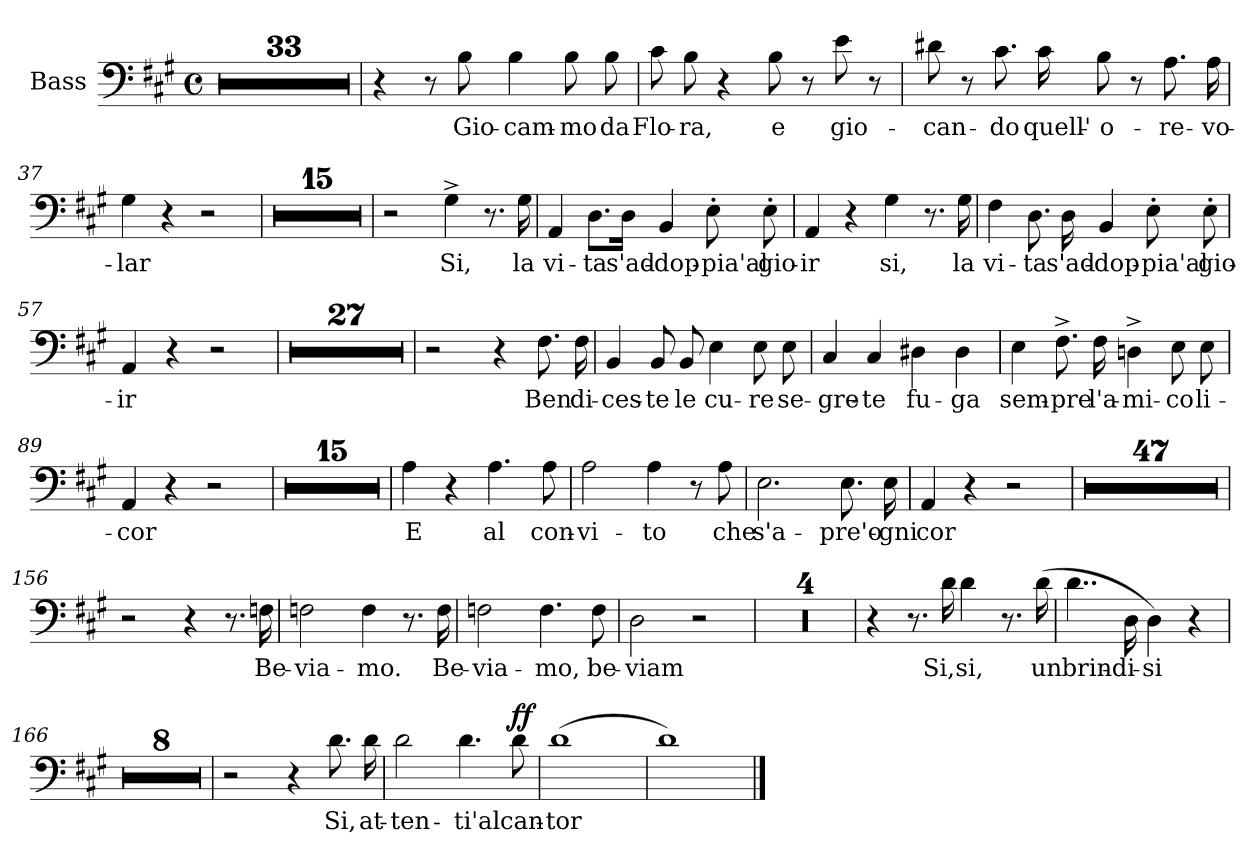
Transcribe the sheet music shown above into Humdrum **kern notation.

**kern	**text	**dynam
*part1	*part1	*part1
*staff1	*staff1	*staff1
*I"Bass	*	*
*I'B.	*	*
*clefF4	*	*
*k[f#c#g#]	*	*
*A:	*	*
*M4/4	*	*
*met(c)	*	*
=1	=1	=1
1r	.	.
=2	=2	=2
1r	.	.
=3	=3	=3
1r	.	.
=4	=4	=4
1r	.	.
=5	=5	=5
1r	.	.
!!LO:PB:g=z
=6	=6	=6
1r	.	.
=7	=7	=7
1r	.	.
=8	=8	=8
1r	.	.
=9	=9	=9
1r	.	.
=10	=10	=10
1r	.	.
=11	=11	=11
1r	.	.
=12	=12	=12
1r	.	.
!!LO:LB:g=z
=13	=13	=13
1r	.	.
=14	=14	=14
1r	.	.
=15	=15	=15
1r	.	.
=16	=16	=16
1r	.	.
=17	=17	=17
1r	.	.
=18	=18	=18
1r	.	.
=19	=19	=19
1r	.	.
!!LO:LB:g=z
=20	=20	=20
1r	.	.
=21	=21	=21
1r	.	.
=22	=22	=22
1r	.	.
=23	=23	=23
1r	.	.
=24	=24	=24
1r	.	.
=25	=25	=25
1r	.	.
!!LO:LB:g=z
=26	=26	=26
1r	.	.
=27	=27	=27
1r	.	.
=28	=28	=28
1r	.	.
=29	=29	=29
1r	.	.
=30	=30	=30
1r	.	.
=31	=31	=31
1r	.	.
!!LO:PB:g=z
=32	=32	=32
1r	.	.
=33	=33	=33
1r	.	.
=34	=34	=34
4r	.	.
8r	.	.
8B\	Gio-	.
4B\	-cam-	.
8B\	-mo	.
8B\	da	.
=35	=35	=35
8c#\	Flo-	.
8B\	-ra,	.
4r	.	.
8B\	e	.
8r	.	.
8e\	gio-	.
8r	.	.
!!LO:LB:g=z
=36	=36	=36
8d#X\	-can-	.
8r	.	.
8.c#\	-do	.
16c#\	quell'-	.
8B\	-o-	.
8r	.	.
8.A\	-re-	.
16A\	-vo-	.
=37	=37	=37
4G#\	-lar	.
4r	.	.
2r	.	.
=38	=38	=38
1r	.	.
=39	=39	=39
1r	.	.
=40	=40	=40
1r	.	.
!!LO:LB:g=z
=41	=41	=41
1r	.	.
=42	=42	=42
1r	.	.
=43	=43	=43
1r	.	.
=44	=44	=44
1r	.	.
=45	=45	=45
1r	.	.
=46	=46	=46
1r	.	.
!!LO:PB:g=z
=47	=47	=47
1r	.	.
=48	=48	=48
1r	.	.
=49	=49	=49
1r	.	.
=50	=50	=50
1r	.	.
=51	=51	=51
1r	.	.
=52	=52	=52
1r	.	.
=53	=53	=53
2r	.	.
4G#^\	Si,	.
8.r	.	.
16G#\	la	.
!!LO:PB:g=z
=54	=54	=54
4AA/	vi-	.
8.D\L	-ta	.
16D\Jk	s'ad-	.
4BB/	-dop-	.
8E'\	-pia'al	.
8E'\	gio-	.
=55	=55	=55
4AA/	-ir	.
4r	.	.
4G#\	si,	.
8.r	.	.
16G#\	la	.
=56	=56	=56
4F#\	vi-	.
8.D\	-ta	.
16D\	s'ad-	.
4BB/	-dop-	.
8E'\	-pia'al	.
8E'\	gio-	.
=57	=57	=57
4AA/	-ir	.
4r	.	.
2r	.	.
=58	=58	=58
1r	.	.
!!LO:LB:g=z
=59	=59	=59
1r	.	.
=60	=60	=60
1r	.	.
=61	=61	=61
1r	.	.
=62	=62	=62
1r	.	.
=63	=63	=63
1r	.	.
!!LO:LB:g=z
=64	=64	=64
1r	.	.
=65	=65	=65
1r	.	.
=66	=66	=66
1r	.	.
=67	=67	=67
1r	.	.
=68	=68	=68
1r	.	.
!!LO:PB:g=z
=69	=69	=69
1r	.	.
=70	=70	=70
1r	.	.
=71	=71	=71
1r	.	.
=72	=72	=72
1r	.	.
=73	=73	=73
1r	.	.
=74	=74	=74
1r	.	.
!!LO:LB:g=z
=75	=75	=75
1r	.	.
=76	=76	=76
1r	.	.
=77	=77	=77
1r	.	.
=78	=78	=78
1r	.	.
=79	=79	=79
1r	.	.
=80	=80	=80
1r	.	.
=81	=81	=81
1r	.	.
=82	=82	=82
1r	.	.
=83	=83	=83
1r	.	.
=84	=84	=84
1r	.	.
!!LO:PB:g=z
=85	=85	=85
2r	.	.
4r	.	.
8.F#\	Ben	.
16F#\	di-	.
=86	=86	=86
4BB/	-ces-	.
8BB/	-te	.
8BB/	le	.
4E\	cu-	.
8E\	-re	.
8E\	se-	.
=87	=87	=87
4C#/	-gre-	.
4C#/	-te	.
4D#X\	fu-	.
4D#\	-ga	.
=88	=88	=88
4E\	sem-	.
8.F#^\	-pre	.
16F#\	l'a-	.
4Dn^\	-mi-	.
8E\	-co	.
8E\	li-	.
=89	=89	=89
4AA/	-cor	.
4r	.	.
2r	.	.
=90	=90	=90
1r	.	.
!!LO:LB:g=z
=91	=91	=91
1r	.	.
=92	=92	=92
1r	.	.
=93	=93	=93
1r	.	.
=94	=94	=94
1r	.	.
=95	=95	=95
1r	.	.
=96	=96	=96
1r	.	.
=97	=97	=97
1r	.	.
!!LO:LB:g=z
=98	=98	=98
1r	.	.
=99	=99	=99
1r	.	.
=100	=100	=100
1r	.	.
=101	=101	=101
1r	.	.
=102	=102	=102
1r	.	.
=103	=103	=103
1r	.	.
=104	=104	=104
1r	.	.
!!LO:PB:g=z
=105	=105	=105
4A\	E	.
4r	.	.
4.A\	al	.
8A\	con-	.
=106	=106	=106
2A\	-vi-	.
4A\	-to	.
8r	.	.
8A\	che	.
=107	=107	=107
2.E\	s'a-	.
8.E\	-pre'o-	.
16E\	-gni	.
=108	=108	=108
4AA/	cor	.
4r	.	.
2r	.	.
=109	=109	=109
1r	.	.
=110	=110	=110
1r	.	.
!!LO:LB:g=z
=111	=111	=111
1r	.	.
=112	=112	=112
1r	.	.
=113	=113	=113
1r	.	.
=114	=114	=114
1r	.	.
=115	=115	=115
1r	.	.
!!LO:LB:g=z
=116	=116	=116
1r	.	.
=117	=117	=117
1r	.	.
=118	=118	=118
1r	.	.
=119	=119	=119
1r	.	.
=120	=120	=120
1r	.	.
!!LO:PB:g=z
=121	=121	=121
1r	.	.
=122	=122	=122
1r	.	.
=123	=123	=123
1r	.	.
=124	=124	=124
1r	.	.
=125	=125	=125
1r	.	.
!!LO:LB:g=z
=126	=126	=126
1r	.	.
=127	=127	=127
1r	.	.
=128	=128	=128
1r	.	.
=129	=129	=129
1r	.	.
=130	=130	=130
1r	.	.
=131	=131	=131
1r	.	.
!!LO:LB:g=z
=132	=132	=132
1r	.	.
=133	=133	=133
1r	.	.
=134	=134	=134
1r	.	.
=135	=135	=135
1r	.	.
=136	=136	=136
1r	.	.
!!LO:LB:g=z
=137	=137	=137
1r	.	.
=138	=138	=138
1r	.	.
=139	=139	=139
1r	.	.
=140	=140	=140
1r	.	.
=141	=141	=141
1r	.	.
!!LO:LB:g=z
=142	=142	=142
1r	.	.
=143	=143	=143
1r	.	.
=144	=144	=144
1r	.	.
=145	=145	=145
1r	.	.
=146	=146	=146
1r	.	.
=147	=147	=147
1r	.	.
!!LO:PB:g=z
=148	=148	=148
1r	.	.
=149	=149	=149
1r	.	.
=150	=150	=150
1r	.	.
=151	=151	=151
1r	.	.
=152	=152	=152
1r	.	.
=153	=153	=153
1r	.	.
!!LO:LB:g=z
=154	=154	=154
1r	.	.
=155	=155	=155
1r	.	.
=156	=156	=156
2r	.	.
4r	.	.
8.r	.	.
16Fn\	Be-	.
=157	=157	=157
2Fn\	-via-	.
4F\	-mo.	.
8.r	.	.
16F\	Be-	.
=158	=158	=158
2Fn\	-via-	.
4.F\	-mo,	.
8F\	be-	.
!!LO:PB:g=z
=159	=159	=159
2D\	-viam	.
2r	.	.
=160	=160	=160
1r	.	.
=161	=161	=161
1r	.	.
=162	=162	=162
1r	.	.
=163	=163	=163
1r	.	.
=164	=164	=164
4r	.	.
8.r	.	.
16d\	Si,	.
4d\	si,	.
8.r	.	.
(>16d\	un	.
=165	=165	=165
4..d\	brin-	.
16D\	-di-	.
4D\)	-si	.
4r	.	.
=166	=166	=166
1r	.	.
=167	=167	=167
1r	.	.
=168	=168	=168
1r	.	.
!!LO:PB:g=z
=169	=169	=169
1r	.	.
=170	=170	=170
1r	.	.
=171	=171	=171
1r	.	.
=172	=172	=172
1r	.	.
=173	=173	=173
1r	.	.
=174	=174	=174
2r	.	.
4r	.	.
8.d\	Si,	.
16d\	at-	.
=175	=175	=175
2d\	-ten-	.
4.d\	-ti'al	.
!	!	!LO:DY:a
8d\	can-	ff
=176	=176	=176
(>1d	-tor	.
!!LO:PB:g=z
=177	=177	=177
1d)	.	.
==	==	==
*-	*-	*-
